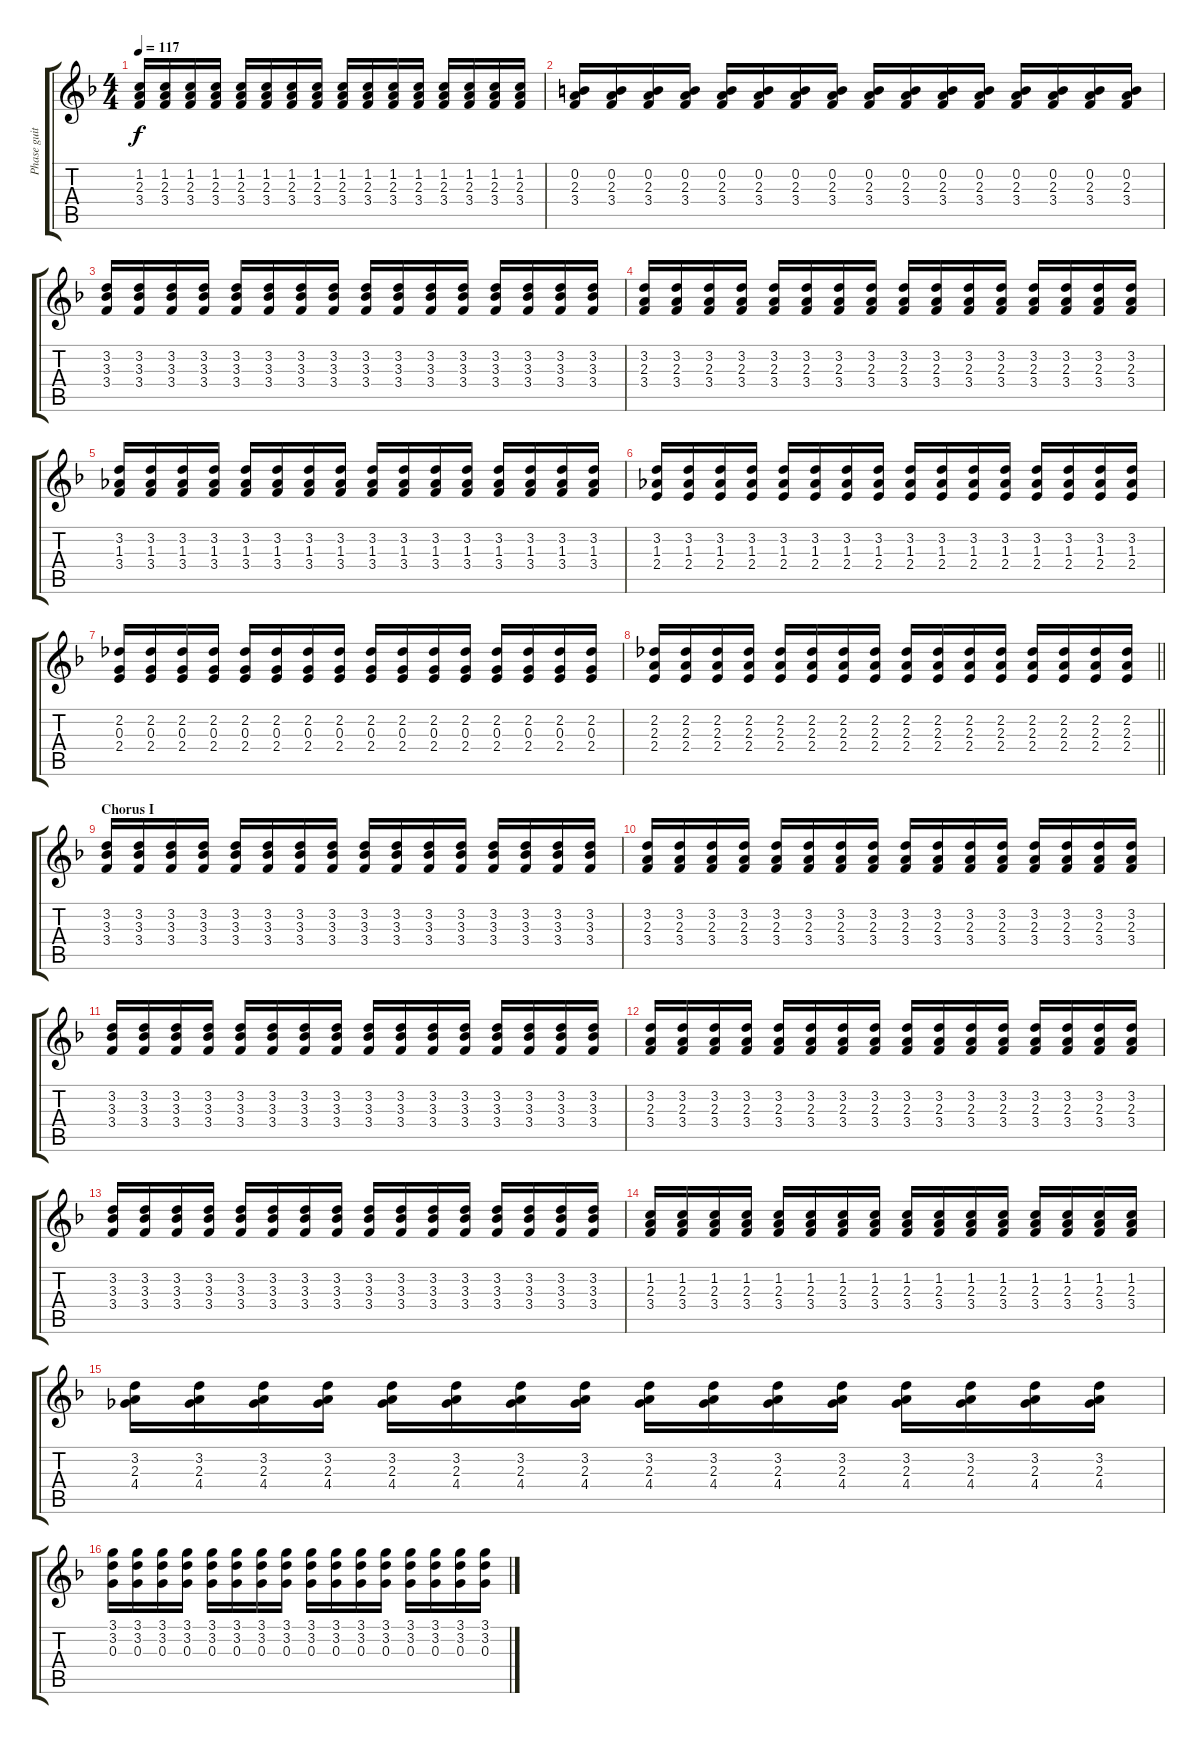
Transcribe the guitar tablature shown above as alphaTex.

\track ("Phase guitar" "Phase guit") {instrument electricguitarclean}
\staff {score tabs}
\tuning (E4 B3 G3 D3 A2 E2) {hide}
\ts (4 4)
\tempo 117
\clef g2
\ks f
(1.2 2.3 3.4).16{dy f} (1.2 2.3 3.4).16 (1.2 2.3 3.4).16 (1.2 2.3 3.4).16 (1.2 2.3 3.4).16 (1.2 2.3 3.4).16 (1.2 2.3 3.4).16 (1.2 2.3 3.4).16 (1.2 2.3 3.4).16 (1.2 2.3 3.4).16 (1.2 2.3 3.4).16 (1.2 2.3 3.4).16 (1.2 2.3 3.4).16 (1.2 2.3 3.4).16 (1.2 2.3 3.4).16 (1.2 2.3 3.4).16 |
(0.2 2.3 3.4).16 (0.2 2.3 3.4).16 (0.2 2.3 3.4).16 (0.2 2.3 3.4).16 (0.2 2.3 3.4).16 (0.2 2.3 3.4).16 (0.2 2.3 3.4).16 (0.2 2.3 3.4).16 (0.2 2.3 3.4).16 (0.2 2.3 3.4).16 (0.2 2.3 3.4).16 (0.2 2.3 3.4).16 (0.2 2.3 3.4).16 (0.2 2.3 3.4).16 (0.2 2.3 3.4).16 (0.2 2.3 3.4).16 |
(3.2 3.3 3.4).16 (3.2 3.3 3.4).16 (3.2 3.3 3.4).16 (3.2 3.3 3.4).16 (3.2 3.3 3.4).16 (3.2 3.3 3.4).16 (3.2 3.3 3.4).16 (3.2 3.3 3.4).16 (3.2 3.3 3.4).16 (3.2 3.3 3.4).16 (3.2 3.3 3.4).16 (3.2 3.3 3.4).16 (3.2 3.3 3.4).16 (3.2 3.3 3.4).16 (3.2 3.3 3.4).16 (3.2 3.3 3.4).16 |
(3.2 2.3 3.4).16 (3.2 2.3 3.4).16 (3.2 2.3 3.4).16 (3.2 2.3 3.4).16 (3.2 2.3 3.4).16 (3.2 2.3 3.4).16 (3.2 2.3 3.4).16 (3.2 2.3 3.4).16 (3.2 2.3 3.4).16 (3.2 2.3 3.4).16 (3.2 2.3 3.4).16 (3.2 2.3 3.4).16 (3.2 2.3 3.4).16 (3.2 2.3 3.4).16 (3.2 2.3 3.4).16 (3.2 2.3 3.4).16 |
(3.2 1.3 3.4).16 (3.2 1.3 3.4).16 (3.2 1.3 3.4).16 (3.2 1.3 3.4).16 (3.2 1.3 3.4).16 (3.2 1.3 3.4).16 (3.2 1.3 3.4).16 (3.2 1.3 3.4).16 (3.2 1.3 3.4).16 (3.2 1.3 3.4).16 (3.2 1.3 3.4).16 (3.2 1.3 3.4).16 (3.2 1.3 3.4).16 (3.2 1.3 3.4).16 (3.2 1.3 3.4).16 (3.2 1.3 3.4).16 |
(3.2 1.3 2.4).16 (3.2 1.3 2.4).16 (3.2 1.3 2.4).16 (3.2 1.3 2.4).16 (3.2 1.3 2.4).16 (3.2 1.3 2.4).16 (3.2 1.3 2.4).16 (3.2 1.3 2.4).16 (3.2 1.3 2.4).16 (3.2 1.3 2.4).16 (3.2 1.3 2.4).16 (3.2 1.3 2.4).16 (3.2 1.3 2.4).16 (3.2 1.3 2.4).16 (3.2 1.3 2.4).16 (3.2 1.3 2.4).16 |
(2.2 0.3 2.4).16 (2.2 0.3 2.4).16 (2.2 0.3 2.4).16 (2.2 0.3 2.4).16 (2.2 0.3 2.4).16 (2.2 0.3 2.4).16 (2.2 0.3 2.4).16 (2.2 0.3 2.4).16 (2.2 0.3 2.4).16 (2.2 0.3 2.4).16 (2.2 0.3 2.4).16 (2.2 0.3 2.4).16 (2.2 0.3 2.4).16 (2.2 0.3 2.4).16 (2.2 0.3 2.4).16 (2.2 0.3 2.4).16 |
\barLineRight lightlight
(2.2 2.3 2.4).16 (2.2 2.3 2.4).16 (2.2 2.3 2.4).16 (2.2 2.3 2.4).16 (2.2 2.3 2.4).16 (2.2 2.3 2.4).16 (2.2 2.3 2.4).16 (2.2 2.3 2.4).16 (2.2 2.3 2.4).16 (2.2 2.3 2.4).16 (2.2 2.3 2.4).16 (2.2 2.3 2.4).16 (2.2 2.3 2.4).16 (2.2 2.3 2.4).16 (2.2 2.3 2.4).16 (2.2 2.3 2.4).16 |
\section ("" "Chorus I")
(3.2 3.3 3.4).16 (3.2 3.3 3.4).16 (3.2 3.3 3.4).16 (3.2 3.3 3.4).16 (3.2 3.3 3.4).16 (3.2 3.3 3.4).16 (3.2 3.3 3.4).16 (3.2 3.3 3.4).16 (3.2 3.3 3.4).16 (3.2 3.3 3.4).16 (3.2 3.3 3.4).16 (3.2 3.3 3.4).16 (3.2 3.3 3.4).16 (3.2 3.3 3.4).16 (3.2 3.3 3.4).16 (3.2 3.3 3.4).16 |
(3.2 2.3 3.4).16 (3.2 2.3 3.4).16 (3.2 2.3 3.4).16 (3.2 2.3 3.4).16 (3.2 2.3 3.4).16 (3.2 2.3 3.4).16 (3.2 2.3 3.4).16 (3.2 2.3 3.4).16 (3.2 2.3 3.4).16 (3.2 2.3 3.4).16 (3.2 2.3 3.4).16 (3.2 2.3 3.4).16 (3.2 2.3 3.4).16 (3.2 2.3 3.4).16 (3.2 2.3 3.4).16 (3.2 2.3 3.4).16 |
(3.2 3.3 3.4).16 (3.2 3.3 3.4).16 (3.2 3.3 3.4).16 (3.2 3.3 3.4).16 (3.2 3.3 3.4).16 (3.2 3.3 3.4).16 (3.2 3.3 3.4).16 (3.2 3.3 3.4).16 (3.2 3.3 3.4).16 (3.2 3.3 3.4).16 (3.2 3.3 3.4).16 (3.2 3.3 3.4).16 (3.2 3.3 3.4).16 (3.2 3.3 3.4).16 (3.2 3.3 3.4).16 (3.2 3.3 3.4).16 |
(3.2 2.3 3.4).16 (3.2 2.3 3.4).16 (3.2 2.3 3.4).16 (3.2 2.3 3.4).16 (3.2 2.3 3.4).16 (3.2 2.3 3.4).16 (3.2 2.3 3.4).16 (3.2 2.3 3.4).16 (3.2 2.3 3.4).16 (3.2 2.3 3.4).16 (3.2 2.3 3.4).16 (3.2 2.3 3.4).16 (3.2 2.3 3.4).16 (3.2 2.3 3.4).16 (3.2 2.3 3.4).16 (3.2 2.3 3.4).16 |
(3.2 3.3 3.4).16 (3.2 3.3 3.4).16 (3.2 3.3 3.4).16 (3.2 3.3 3.4).16 (3.2 3.3 3.4).16 (3.2 3.3 3.4).16 (3.2 3.3 3.4).16 (3.2 3.3 3.4).16 (3.2 3.3 3.4).16 (3.2 3.3 3.4).16 (3.2 3.3 3.4).16 (3.2 3.3 3.4).16 (3.2 3.3 3.4).16 (3.2 3.3 3.4).16 (3.2 3.3 3.4).16 (3.2 3.3 3.4).16 |
(1.2 2.3 3.4).16 (1.2 2.3 3.4).16 (1.2 2.3 3.4).16 (1.2 2.3 3.4).16 (1.2 2.3 3.4).16 (1.2 2.3 3.4).16 (1.2 2.3 3.4).16 (1.2 2.3 3.4).16 (1.2 2.3 3.4).16 (1.2 2.3 3.4).16 (1.2 2.3 3.4).16 (1.2 2.3 3.4).16 (1.2 2.3 3.4).16 (1.2 2.3 3.4).16 (1.2 2.3 3.4).16 (1.2 2.3 3.4).16 |
(3.2 2.3 4.4).16 (3.2 2.3 4.4).16 (3.2 2.3 4.4).16 (3.2 2.3 4.4).16 (3.2 2.3 4.4).16 (3.2 2.3 4.4).16 (3.2 2.3 4.4).16 (3.2 2.3 4.4).16 (3.2 2.3 4.4).16 (3.2 2.3 4.4).16 (3.2 2.3 4.4).16 (3.2 2.3 4.4).16 (3.2 2.3 4.4).16 (3.2 2.3 4.4).16 (3.2 2.3 4.4).16 (3.2 2.3 4.4).16 |
(3.1 3.2 0.3).16 (3.1 3.2 0.3).16 (3.1 3.2 0.3).16 (3.1 3.2 0.3).16 (3.1 3.2 0.3).16 (3.1 3.2 0.3).16 (3.1 3.2 0.3).16 (3.1 3.2 0.3).16 (3.1 3.2 0.3).16 (3.1 3.2 0.3).16 (3.1 3.2 0.3).16 (3.1 3.2 0.3).16 (3.1 3.2 0.3).16 (3.1 3.2 0.3).16 (3.1 3.2 0.3).16 (3.1 3.2 0.3).16
